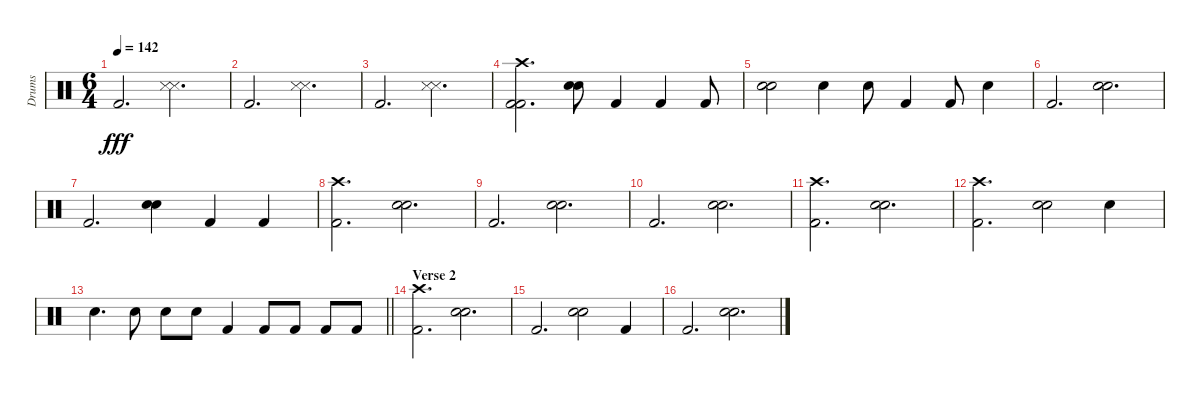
\track ("Drums" "Drums") {instrument percussion}
\staff {score}
\articulation defaults
\ts (6 4)
\tempo 142
\clef neutral
\ks c "Kick (hit) 2".2{d dy fff}
("Metronome (hit)" "Snare (side stick) 3").2{d} |
"Kick (hit) 2".2{d} ("Metronome (hit)" "Snare (side stick) 3").2{d} |
"Kick (hit) 2".2{d} ("Metronome (hit)" "Snare (side stick) 3").2{d} |
("Crash high (hit)" "Kick (hit) 2" "Kick (hit) 2").2{d} ("Snare (hit) 2" "Snare (hit) 2").8 "Kick (hit) 2".4 "Kick (hit) 2".4 "Kick (hit) 2".8 |
("Snare (hit) 2" "Snare (hit) 2").2 "Snare (hit) 2".4 "Snare (hit) 2".8 "Kick (hit) 2".4 "Kick (hit) 2".8 "Snare (hit) 2".4 |
"Kick (hit) 2".2{d} ("Snare (hit) 2" "Snare (hit) 2").2{d} |
"Kick (hit) 2".2{d} ("Snare (hit) 2" "Snare (hit) 2").4 "Kick (hit) 2".4 "Kick (hit) 2".4 |
("Crash high (hit)" "Kick (hit) 2").2{d} ("Snare (hit) 2" "Snare (hit) 2").2{d} |
"Kick (hit) 2".2{d} ("Snare (hit) 2" "Snare (hit) 2").2{d} |
"Kick (hit) 2".2{d} ("Snare (hit) 2" "Snare (hit) 2").2{d} |
("Crash high (hit)" "Kick (hit) 2").2{d} ("Snare (hit) 2" "Snare (hit) 2").2{d} |
("Crash high (hit)" "Kick (hit) 2").2{d} ("Snare (hit) 2" "Snare (hit) 2").2 "Snare (hit) 2".4 |
\barLineRight lightlight "Snare (hit) 2".4{d} "Snare (hit) 2".8 "Snare (hit) 2".8 "Snare (hit) 2".8 "Kick (hit) 2".4 "Kick (hit) 2".8 "Kick (hit) 2".8 "Kick (hit) 2".8 "Kick (hit) 2".8
|
\section ("" "Verse 2")
("Crash high (hit)" "Kick (hit) 2").2{d} ("Snare (hit) 2" "Snare (hit) 2").2{d} |
"Kick (hit) 2".2{d} ("Snare (hit) 2" "Snare (hit) 2").2 "Kick (hit) 2".4 |
"Kick (hit) 2".2{d} ("Snare (hit) 2" "Snare (hit) 2").2{d}
